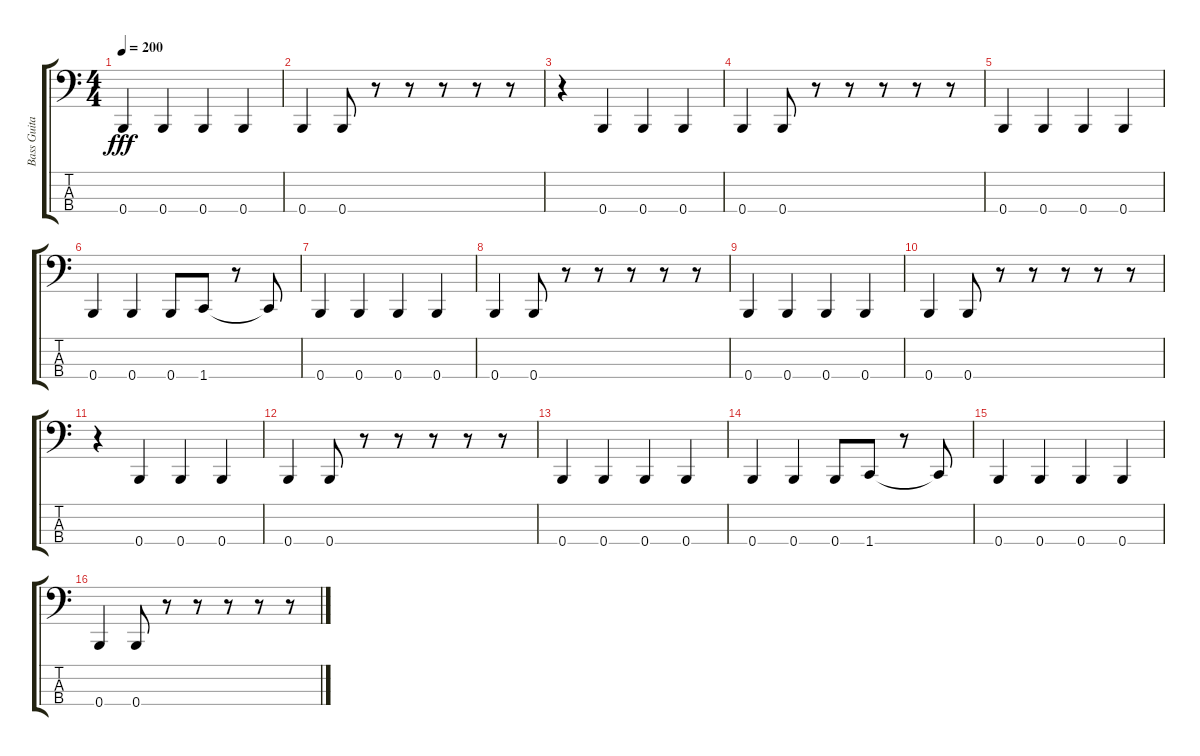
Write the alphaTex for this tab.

\track ("Bass Guitar" "Bass Guita") {instrument electricbassfinger}
\staff {score tabs}
\tuning (E2 B1 E1 B0) {hide}
\ts (4 4)
\tempo 200
\clef f4
\ks c
0.4.4{dy fff} 0.4.4 0.4.4 0.4.4 |
0.4.4 0.4.8 r.8 r.8 r.8 r.8 r.8 |
r.4 0.4.4 0.4.4 0.4.4 |
0.4.4 0.4.8 r.8 r.8 r.8 r.8 r.8 |
0.4.4 0.4.4 0.4.4 0.4.4 |
0.4.4 0.4.4 0.4.8 1.4.8 r.8 1.4{t}.8 |
0.4.4 0.4.4 0.4.4 0.4.4 |
0.4.4 0.4.8 r.8 r.8 r.8 r.8 r.8 |
0.4.4 0.4.4 0.4.4 0.4.4 |
0.4.4 0.4.8 r.8 r.8 r.8 r.8 r.8 |
r.4 0.4.4 0.4.4 0.4.4 |
0.4.4 0.4.8 r.8 r.8 r.8 r.8 r.8 |
0.4.4 0.4.4 0.4.4 0.4.4 |
0.4.4 0.4.4 0.4.8 1.4.8 r.8 1.4{t}.8 |
0.4.4 0.4.4 0.4.4 0.4.4 |
0.4.4 0.4.8 r.8 r.8 r.8 r.8 r.8
